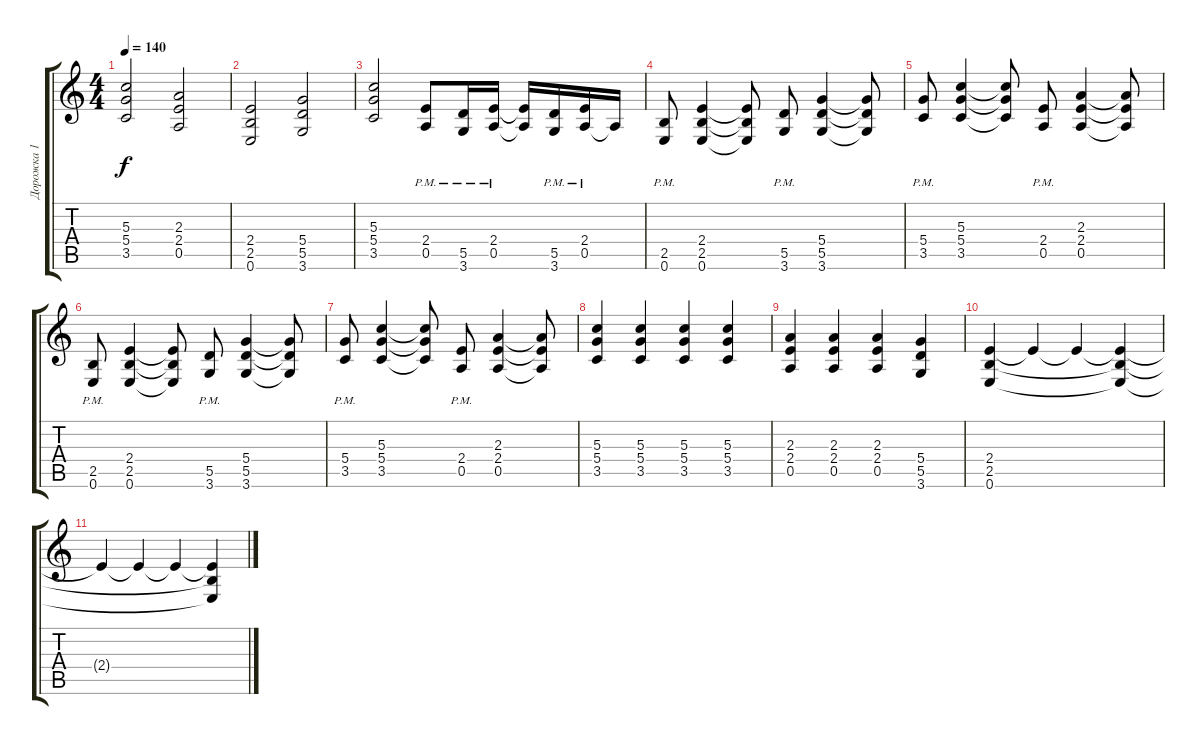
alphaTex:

\track ("Дорожка 1" "Дорожка 1") {instrument overdrivenguitar}
\staff {score tabs}
\tuning (E4 B3 G3 D3 A2 E2) {hide}
\ts (4 4)
\tempo 140
\clef g2
\ks c
(5.3 5.4 3.5).2{dy f} (2.3 2.4 0.5).2 |
(2.4 2.5 0.6).2 (5.4 5.5 3.6).2 |
(5.3 5.4 3.5).2 (2.4{pm} 0.5{pm}).8 (5.5{pm} 3.6{pm}).16 (2.4{pm} 0.5{pm}).16 (2.4{t} 0.5{t}).16 (5.5{pm} 3.6{pm}).16 (2.4{pm} 0.5{pm}).16 0.5{t}.16 |
(2.5{pm} 0.6{pm}).8 (2.4 2.5 0.6).4 (2.4{t} 2.5{t} 0.6{t}).8 (5.5{pm} 3.6{pm}).8 (5.4 5.5 3.6).4 (5.4{t} 5.5{t} 3.6{t}).8 |
(5.4{pm} 3.5{pm}).8 (5.3 5.4 3.5).4 (5.3{t} 5.4{t} 3.5{t}).8 (2.4{pm} 0.5{pm}).8 (2.3 2.4 0.5).4 (2.3{t} 2.4{t} 0.5{t}).8 |
(2.5{pm} 0.6{pm}).8 (2.4 2.5 0.6).4 (2.4{t} 2.5{t} 0.6{t}).8 (5.5{pm} 3.6{pm}).8 (5.4 5.5 3.6).4 (5.4{t} 5.5{t} 3.6{t}).8 |
(5.4{pm} 3.5{pm}).8 (5.3 5.4 3.5).4 (5.3{t} 5.4{t} 3.5{t}).8 (2.4{pm} 0.5{pm}).8 (2.3 2.4 0.5).4 (2.3{t} 2.4{t} 0.5{t}).8 |
(5.3 5.4 3.5).4 (5.3 5.4 3.5).4 (5.3 5.4 3.5).4 (5.3 5.4 3.5).4 |
(2.3 2.4 0.5).4 (2.3 2.4 0.5).4 (2.3 2.4 0.5).4 (5.4 5.5 3.6).4 |
(2.4 2.5 0.6).4 2.4{t}.4 2.4{t}.4 (2.4{t} 2.5{t} 0.6{t}).4 |
2.4{t}.4 2.4{t}.4 2.4{t}.4 (2.4{t} 2.5{t} 0.6{t}).4
